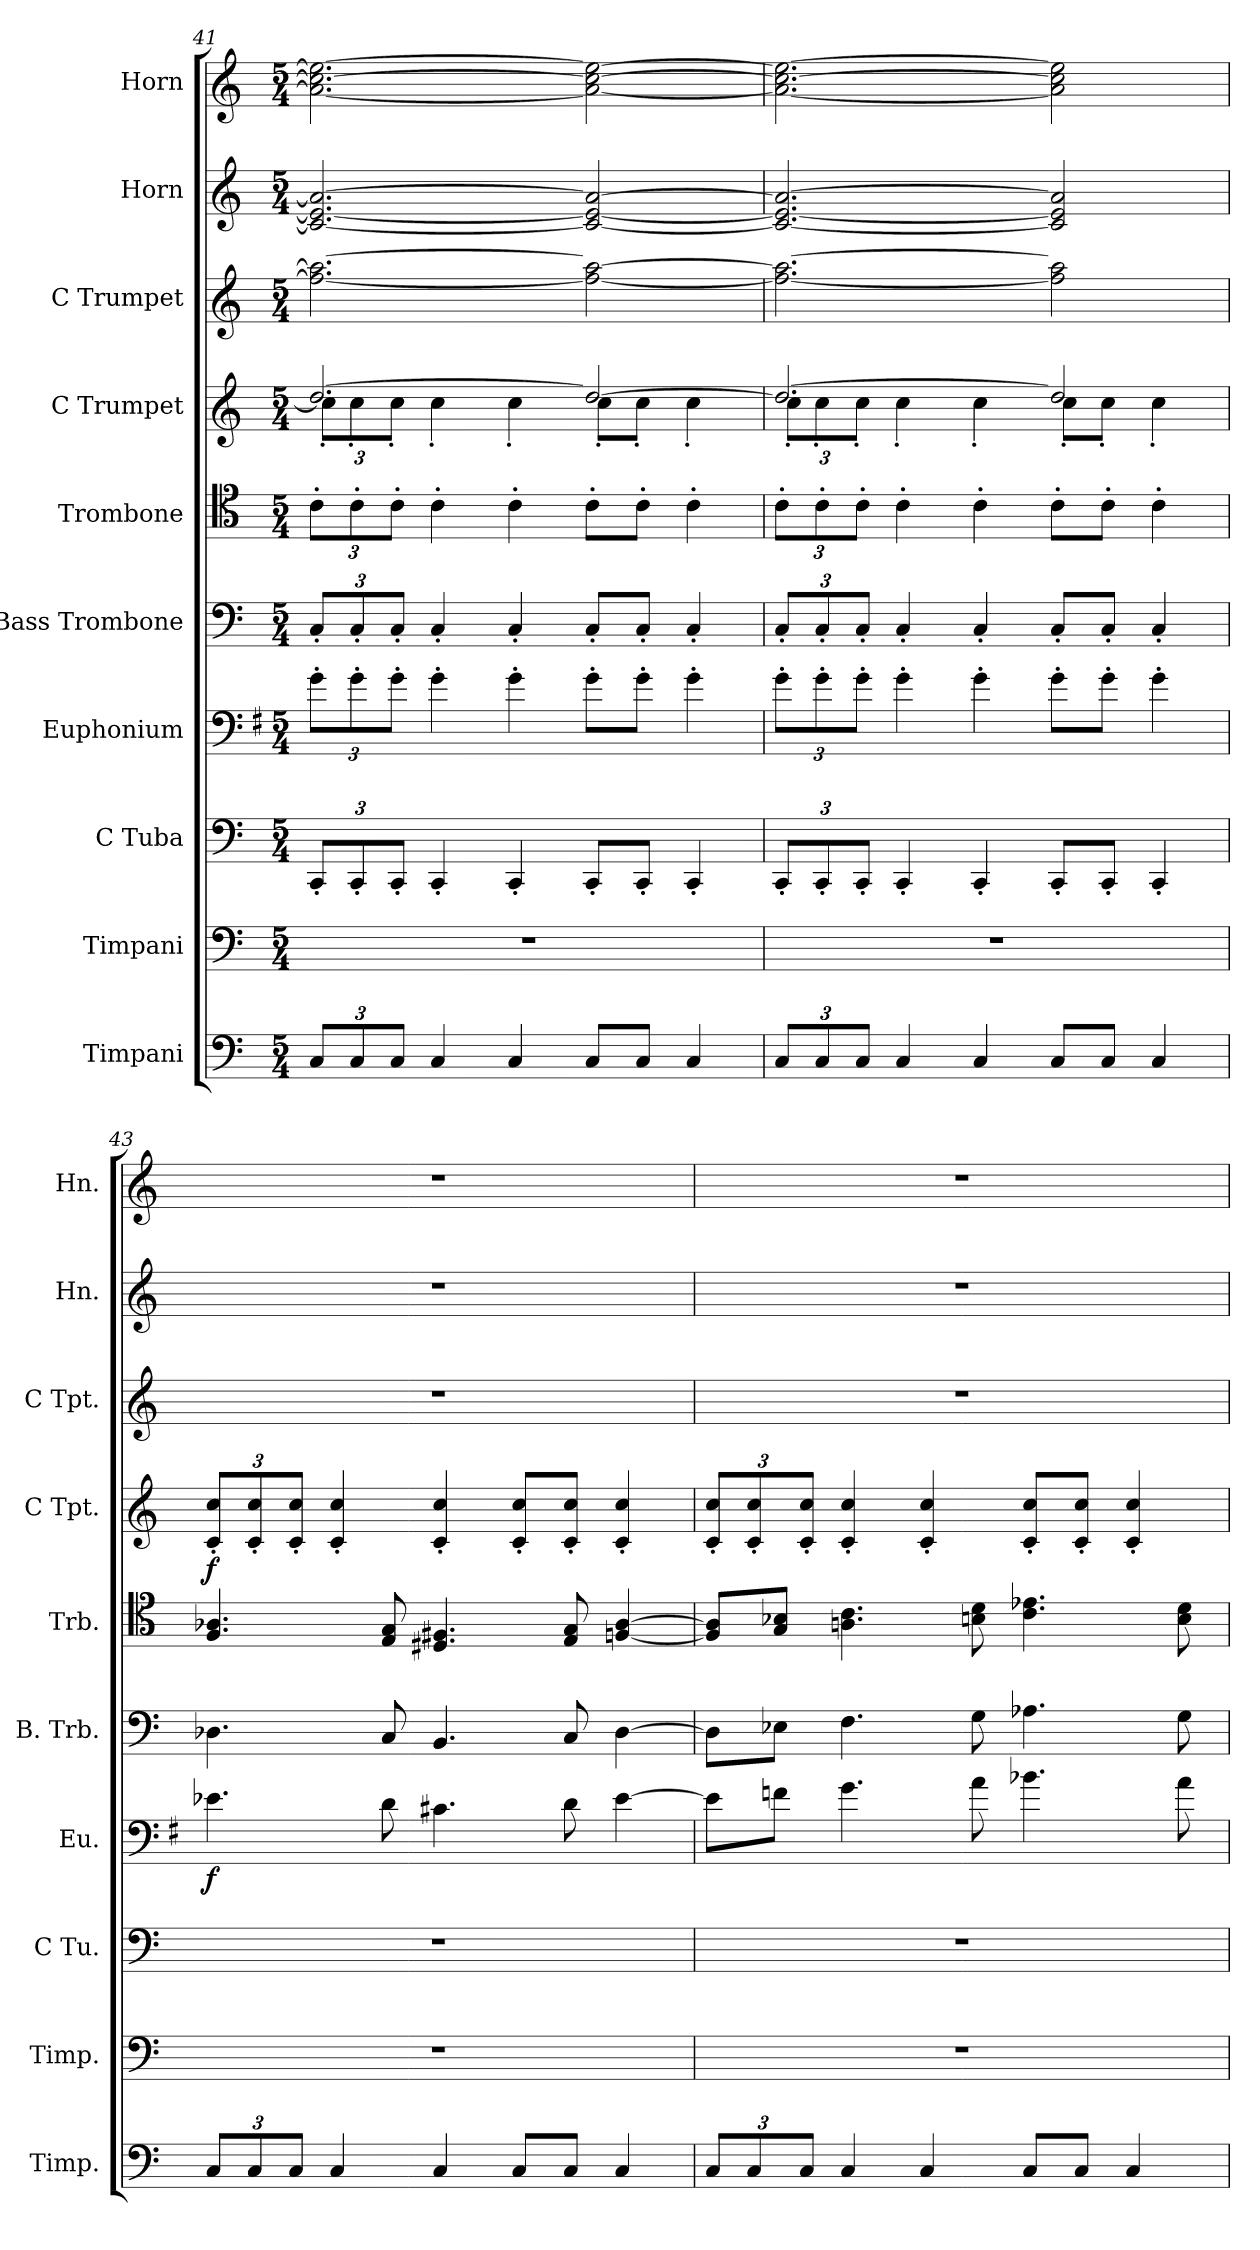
**kern	**kern	**kern	**kern	**dynam	**kern	**kern	**kern	**dynam	**kern	**kern	**kern
*part10	*part9	*part8	*part7	*part7	*part6	*part5	*part4	*part4	*part3	*part2	*part1
*staff10	*staff9	*staff8	*staff7	*staff7	*staff6	*staff5	*staff4	*staff4	*staff3	*staff2	*staff1
*I"Timpani	*I"Timpani	*I"C Tuba	*I"Euphonium	*	*I"Bass Trombone	*I"Trombone	*I"C Trumpet	*	*I"C Trumpet	*I"Horn	*I"Horn
*I'Timp.	*I'Timp.	*I'C Tu.	*I'Eu.	*	*I'B. Trb.	*I'Trb.	*I'C Tpt.	*	*I'C Tpt.	*I'Hn.	*I'Hn.
*clefF4	*clefF4	*clefF4	*clefF4	*	*clefF4	*clefC4	*clefG2	*	*clefG2	*clefG2	*clefG2
*	*	*	*ITrd4c7	*	*	*	*	*	*	*ITrd4c7	*ITrd4c7
*k[]	*k[]	*k[]	*k[]	*	*k[]	*k[]	*k[]	*	*k[]	*k[b-]	*k[b-]
*C:	*C:	*C:	*C:	*	*C:	*C:	*C:	*	*C:	*F:	*F:
*M5/4	*M5/4	*M5/4	*M5/4	*	*M5/4	*M5/4	*M5/4	*	*M5/4	*M5/4	*M5/4
=41	=41	=41	=41	=41	=41	=41	=41	=41	=41	=41	=41
*	*	*	*	*	*	*	*^	*	*	*	*
*Xbrackettup	*	*Xbrackettup	*Xbrackettup	*	*Xbrackettup	*Xbrackettup	*	*Xbrackettup	*	*	*	*
12C/L	4%5r	12CC'/L	12c'\L	.	12C'/L	12c'\L	2.dd-/_	12cc'\L	.	2.ff\_ 2.aa-\_	2.F/_ 2.A-/_ 2.d-/_	2.d-\_ 2.f\_ 2.a-\_
12C/	.	12CC'/	12c'\	.	12C'/	12c'\	.	12cc'\	.	.	.	.
12C/J	.	12CC'/J	12c'\J	.	12C'/J	12c'\J	.	12cc'\J	.	.	.	.
4C/	.	4CC'/	4c'\	.	4C'/	4c'\	.	4cc'\	.	.	.	.
4C/	.	4CC'/	4c'\	.	4C'/	4c'\	.	4cc'\	.	.	.	.
8C/L	.	8CC'/L	8c'\L	.	8C'/L	8c'\L	2dd-/_	8cc'\L	.	2ff\_ 2aa-\_	2F/_ 2A-/_ 2d-/_	2d-\_ 2f\_ 2a-\_
8C/J	.	8CC'/J	8c'\J	.	8C'/J	8c'\J	.	8cc'\J	.	.	.	.
4C/	.	4CC'/	4c'\	.	4C'/	4c'\	.	4cc'\	.	.	.	.
=42	=42	=42	=42	=42	=42	=42	=42	=42	=42	=42	=42	=42
12C/L	4%5r	12CC'/L	12c'\L	.	12C'/L	12c'\L	2.dd-/_	12cc'\L	.	2.ff\_ 2.aa-\_	2.F/_ 2.A-/_ 2.d-/_	2.d-\_ 2.f\_ 2.a-\_
12C/	.	12CC'/	12c'\	.	12C'/	12c'\	.	12cc'\	.	.	.	.
12C/J	.	12CC'/J	12c'\J	.	12C'/J	12c'\J	.	12cc'\J	.	.	.	.
4C/	.	4CC'/	4c'\	.	4C'/	4c'\	.	4cc'\	.	.	.	.
4C/	.	4CC'/	4c'\	.	4C'/	4c'\	.	4cc'\	.	.	.	.
8C/L	.	8CC'/L	8c'\L	.	8C'/L	8c'\L	2dd-/]	8cc'\L	.	2ff\] 2aa-\]	2F/] 2A-/] 2d-/]	2d-\] 2f\] 2a-\]
8C/J	.	8CC'/J	8c'\J	.	8C'/J	8c'\J	.	8cc'\J	.	.	.	.
4C/	.	4CC'/	4c'\	.	4C'/	4c'\	.	4cc'\	.	.	.	.
!!LO:PB:g=z
=43	=43	=43	=43	=43	=43	=43	=43	=43	=43	=43	=43	=43
!	!	!	!	!LO:DY:b	!	!	!	!	!LO:DY:b	!	!	!
*	*	*	*	*	*	*	*v	*v	*	*	*	*
12C/L	4%5r	4%5r	4.A-X\	f	4.D-X\	4.F/ 4.A-X/	12c/' 12cc/'L	f	4%5r	4%5r	4%5r
12C/	.	.	.	.	.	.	12c/' 12cc/'	.	.	.	.
12C/J	.	.	.	.	.	.	12c/' 12cc/'J	.	.	.	.
4C/	.	.	.	.	.	.	4c/' 4cc/'	.	.	.	.
.	.	.	8G\	.	8C/	8E/ 8G/	.	.	.	.	.
4C/	.	.	4.F#X\	.	4.BB/	4.D#X/ 4.F#X/	4c/' 4cc/'	.	.	.	.
8C/L	.	.	.	.	.	.	8c/' 8cc/'L	.	.	.	.
8C/J	.	.	8G\	.	8C/	8E/ 8G/	8c/' 8cc/'J	.	.	.	.
4C/	.	.	[4A-\	.	[4D-\	[4Fn/ [4A-/	4c/' 4cc/'	.	.	.	.
=44	=44	=44	=44	=44	=44	=44	=44	=44	=44	=44	=44
12C/L	4%5r	4%5r	8A-\L]	.	8D-\L]	8F/] 8A-/]L	12c/' 12cc/'L	.	4%5r	4%5r	4%5r
12C/	.	.	.	.	.	.	12c/' 12cc/'	.	.	.	.
.	.	.	8B-X\J	.	8E-X\J	8G/ 8B-X/J	.	.	.	.	.
12C/J	.	.	.	.	.	.	12c/' 12cc/'J	.	.	.	.
4C/	.	.	4.c\	.	4.F\	4.An\ 4.c\	4c/' 4cc/'	.	.	.	.
4C/	.	.	.	.	.	.	4c/' 4cc/'	.	.	.	.
.	.	.	8d\	.	8G\	8Bn\ 8d\	.	.	.	.	.
8C/L	.	.	4.e-X\	.	4.A-X\	4.c\ 4.e-X\	8c/' 8cc/'L	.	.	.	.
8C/J	.	.	.	.	.	.	8c/' 8cc/'J	.	.	.	.
4C/	.	.	.	.	.	.	4c/' 4cc/'	.	.	.	.
.	.	.	8d\	.	8G\	8B\ 8d\	.	.	.	.	.
=	=	=	=	=	=	=	=	=	=	=	=
*-	*-	*-	*-	*-	*-	*-	*-	*-	*-	*-	*-
